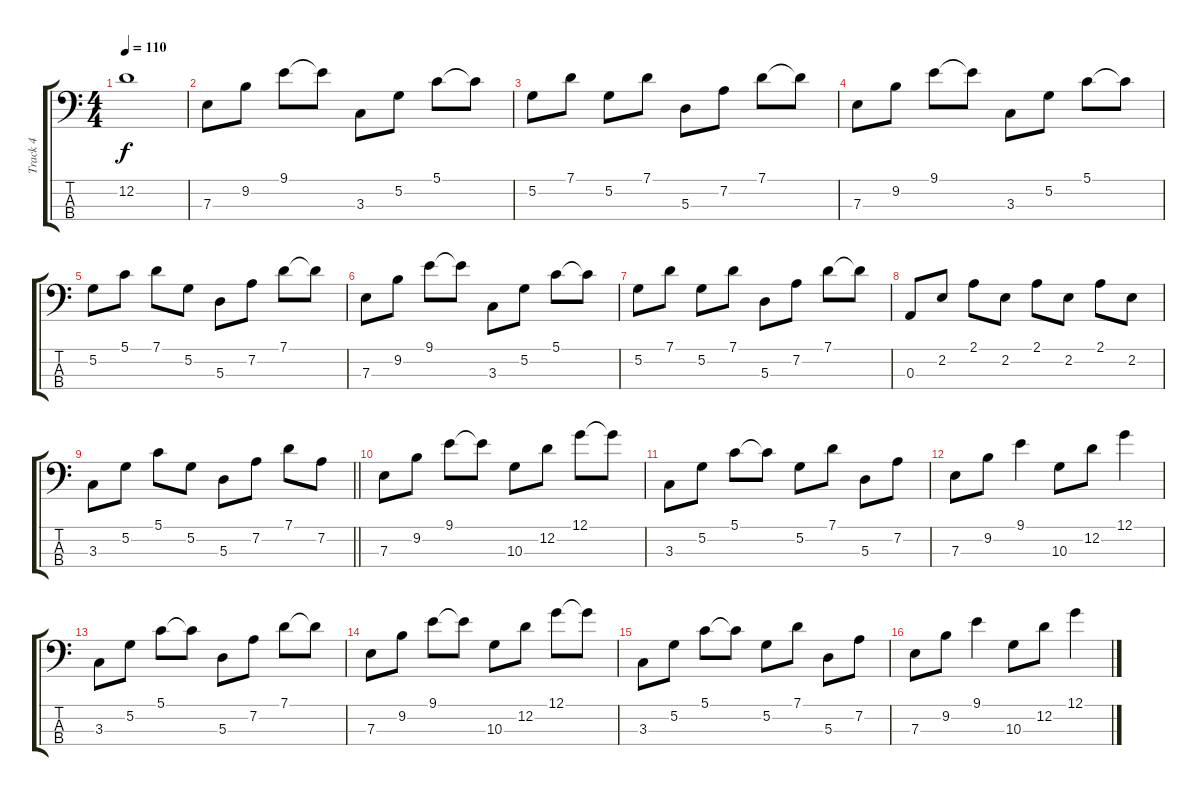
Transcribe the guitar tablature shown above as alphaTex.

\track ("Track 4" "Track 4") {instrument electricbassfinger}
\staff {score tabs}
\tuning (G2 D2 A1 E1) {hide}
\ts (4 4)
\tempo 110
\clef f4
\ks c
12.2{t}.1{dy f} |
7.3.8 9.2.8 9.1.8 9.1{t}.8 3.3.8 5.2.8 5.1.8 5.1{t}.8 |
5.2.8 7.1.8 5.2.8 7.1.8 5.3.8 7.2.8 7.1.8 7.1{t}.8 |
7.3.8 9.2.8 9.1.8 9.1{t}.8 3.3.8 5.2.8 5.1.8 5.1{t}.8 |
5.2.8 5.1.8 7.1.8 5.2.8 5.3.8 7.2.8 7.1.8 7.1{t}.8 |
7.3.8 9.2.8 9.1.8 9.1{t}.8 3.3.8 5.2.8 5.1.8 5.1{t}.8 |
5.2.8 7.1.8 5.2.8 7.1.8 5.3.8 7.2.8 7.1.8 7.1{t}.8 |
0.3.8 2.2.8 2.1.8 2.2.8 2.1.8 2.2.8 2.1.8 2.2.8 |
\barLineRight lightlight
3.3.8 5.2.8 5.1.8 5.2.8 5.3.8 7.2.8 7.1.8 7.2.8 |
7.3.8 9.2.8 9.1.8 9.1{t}.8 10.3.8 12.2.8 12.1.8 12.1{t}.8 |
3.3.8 5.2.8 5.1.8 5.1{t}.8 5.2.8 7.1.8 5.3.8 7.2.8 |
7.3.8 9.2.8 9.1.4 10.3.8 12.2.8 12.1.4 |
3.3.8 5.2.8 5.1.8 5.1{t}.8 5.3.8 7.2.8 7.1.8 7.1{t}.8 |
7.3.8 9.2.8 9.1.8 9.1{t}.8 10.3.8 12.2.8 12.1.8 12.1{t}.8 |
3.3.8 5.2.8 5.1.8 5.1{t}.8 5.2.8 7.1.8 5.3.8 7.2.8 |
7.3.8 9.2.8 9.1.4 10.3.8 12.2.8 12.1.4
